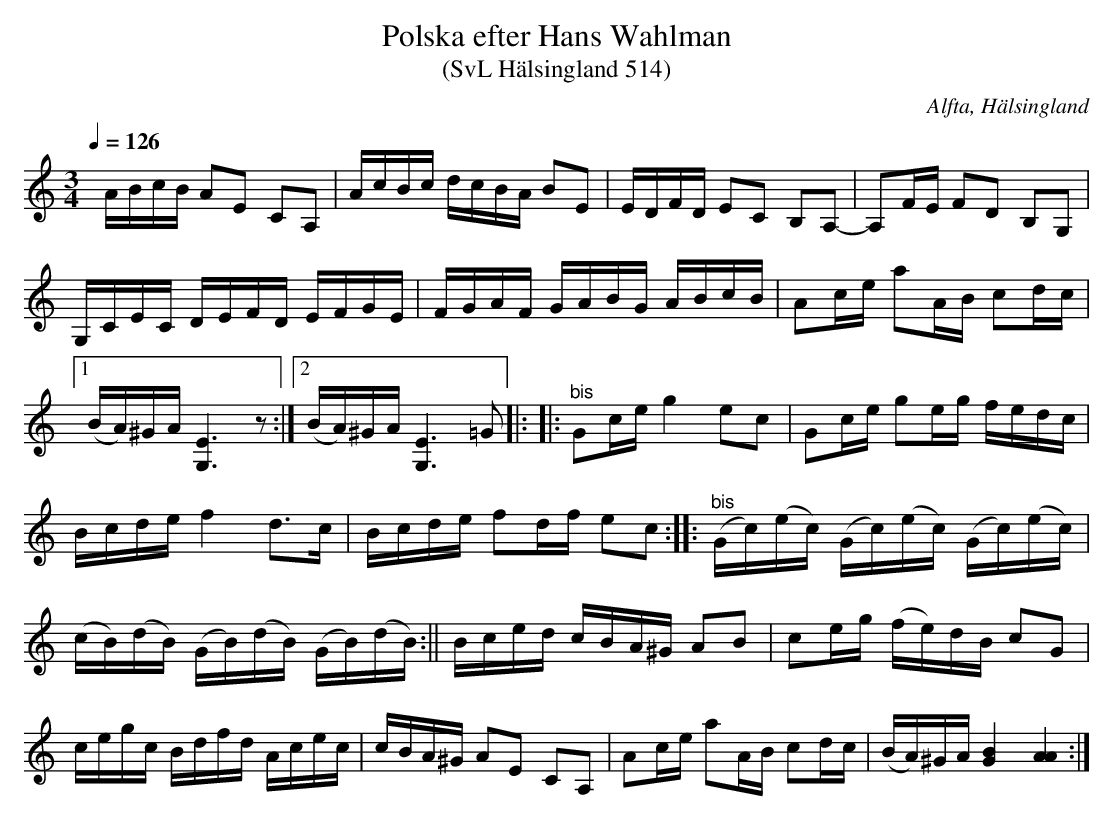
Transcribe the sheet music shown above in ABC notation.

X:1
T:Polska efter Hans Wahlman
T:(SvL Hälsingland 514)
O:Alfta, Hälsingland
Q:1/4=126
M:3/4
L:1/16
K:Am
!invisible!|: ABcB A2E2 C2A,2 | AcBc dcBA B2E2 | EDFD E2C2 B,2A,2- | A,2FE F2D2 B,2G,2 |
G,CEC DEFD EFGE | FGAF GABG ABcB | A2ce a2AB c2dc |1
(BA)^GA [EG,]6 z2 :|2 (BA)^GA [EG,]6 =G2 |: ||: "^bis" G2ce g4 e2c2 | G2ce g2eg fedc |
Bcde f4 d3c | Bcde f2df e2c2 :||: "^bis"  (Gc)(ec) (Gc)(ec) (Gc)(ec) |
(cB)(dB) (GB)(dB) (GB)(dB) :|| Bced cBA^G A2B2 | c2eg (fe)dB c2G2 |
cegc Bdfd Acec | cBA^G A2E2 C2A,2 | A2ce a2AB c2dc | (BA)^GA [BG]4 [AA]4 :|
